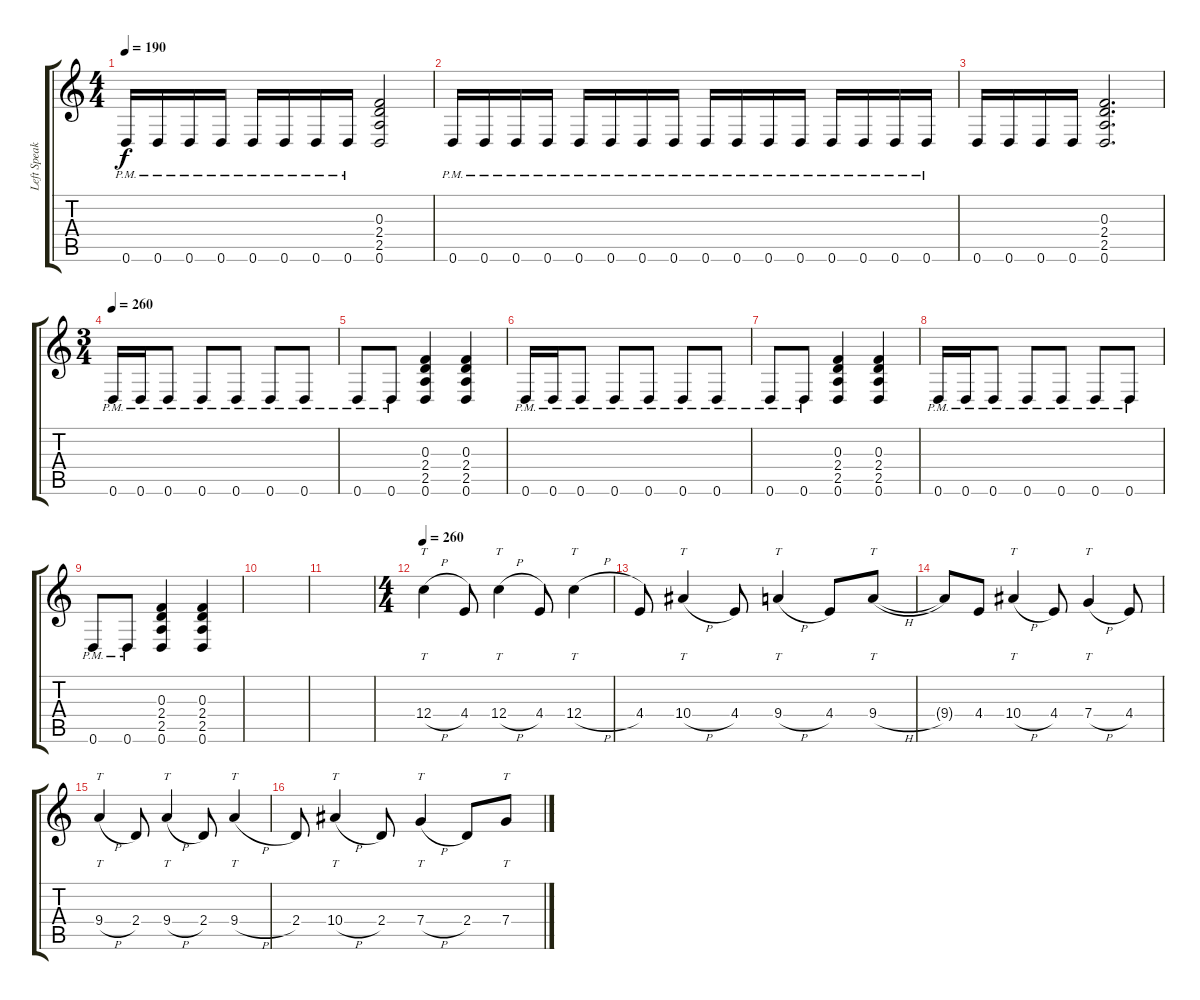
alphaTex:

\track ("Left Speaker 1" "Left Speak") {instrument distortionguitar}
\staff {score tabs}
\tuning (D4 A3 F3 C3 G2 D2) {hide}
\ts (4 4)
\tempo 190
\clef g2
\ks c
0.6{pm}.16{dy f} 0.6{pm}.16 0.6{pm}.16 0.6{pm}.16 0.6{pm}.16 0.6{pm}.16 0.6{pm}.16 0.6{pm}.16 (0.3 2.4 2.5 0.6).2 |
0.6{pm}.16 0.6{pm}.16 0.6{pm}.16 0.6{pm}.16 0.6{pm}.16 0.6{pm}.16 0.6{pm}.16 0.6{pm}.16 0.6{pm}.16 0.6{pm}.16 0.6{pm}.16 0.6{pm}.16 0.6{pm}.16 0.6{pm}.16 0.6{pm}.16 0.6{pm}.16 |
0.6.16 0.6.16 0.6.16 0.6.16 (0.3 2.4 2.5 0.6).2{d} |
\ts (3 4)
\tempo 260
0.6{pm}.16 0.6{pm}.16 0.6{pm}.8 0.6{pm}.8 0.6{pm}.8 0.6{pm}.8 0.6{pm}.8 |
0.6{pm}.8 0.6{pm}.8 (0.3 2.4 2.5 0.6).4 (0.3 2.4 2.5 0.6).4 |
0.6{pm}.16 0.6{pm}.16 0.6{pm}.8 0.6{pm}.8 0.6{pm}.8 0.6{pm}.8 0.6{pm}.8 |
0.6{pm}.8 0.6{pm}.8 (0.3 2.4 2.5 0.6).4 (0.3 2.4 2.5 0.6).4 |
0.6{pm}.16 0.6{pm}.16 0.6{pm}.8 0.6{pm}.8 0.6{pm}.8 0.6{pm}.8 0.6{pm}.8 |
0.6{pm}.8 0.6{pm}.8 (0.3 2.4 2.5 0.6).4 (0.3 2.4 2.5 0.6).4 |
|
|
\ts (4 4)
\tempo 260
12.4{h}.4{tt} 4.4.8 12.4{h}.4{tt} 4.4.8 12.4{h}.4{tt} |
4.4.8 10.4{h}.4{tt} 4.4.8 9.4{h}.4{tt} 4.4.8 9.4{h}.8{tt} |
9.4{t}.8 4.4.8 10.4{h}.4{tt} 4.4.8 7.4{h}.4{tt} 4.4.8 |
9.4{h}.4{tt} 2.4.8 9.4{h}.4{tt} 2.4.8 9.4{h}.4{tt} |
2.4.8 10.4{h}.4{tt} 2.4.8 7.4{h}.4{tt} 2.4.8 7.4{h}.8{tt}
